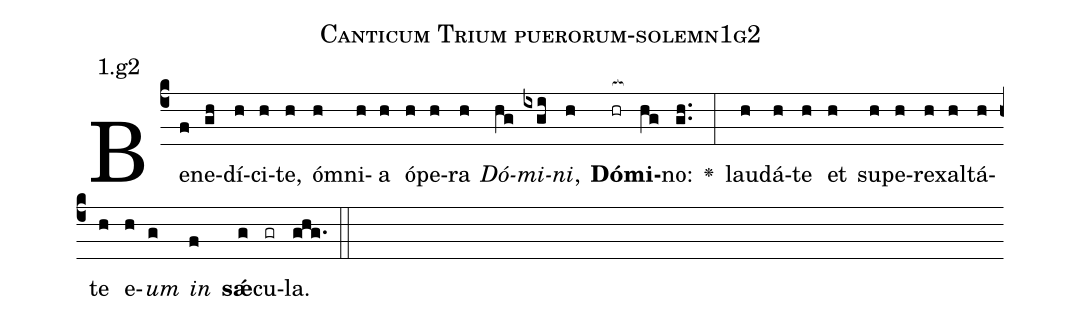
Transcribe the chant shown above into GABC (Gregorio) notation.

name: Canticum Trium puerorum-solemn1g2;
annotation: 1.g2;
%%
(c4)Be(f)ne(gh)dí(h)ci(h)te,(h) óm(h)ni(h)a(h) ó(h)pe(h)ra(h) <i>Dó</i>(hg)<i>mi</i>(ixgi)<i>ni</i>,(h) <b>Dó</b>(hr[ocb:1{])<b>mi</b>(hg[ocb:0}])no:(gh..) <v>\greheightstar</v>(:) lau(h)dá(h)te(h) et(h) su(h)pe(h)re(h)xal(h)tá(h)te(h) e(h)<i>um</i>(g) <i>in</i>(f) <b>sǽ</b>(g)cu(gr)la.(ghg.) (::)


%E(h) u(h) o(g) u(f) a(g) e.(ghg.) (::)
